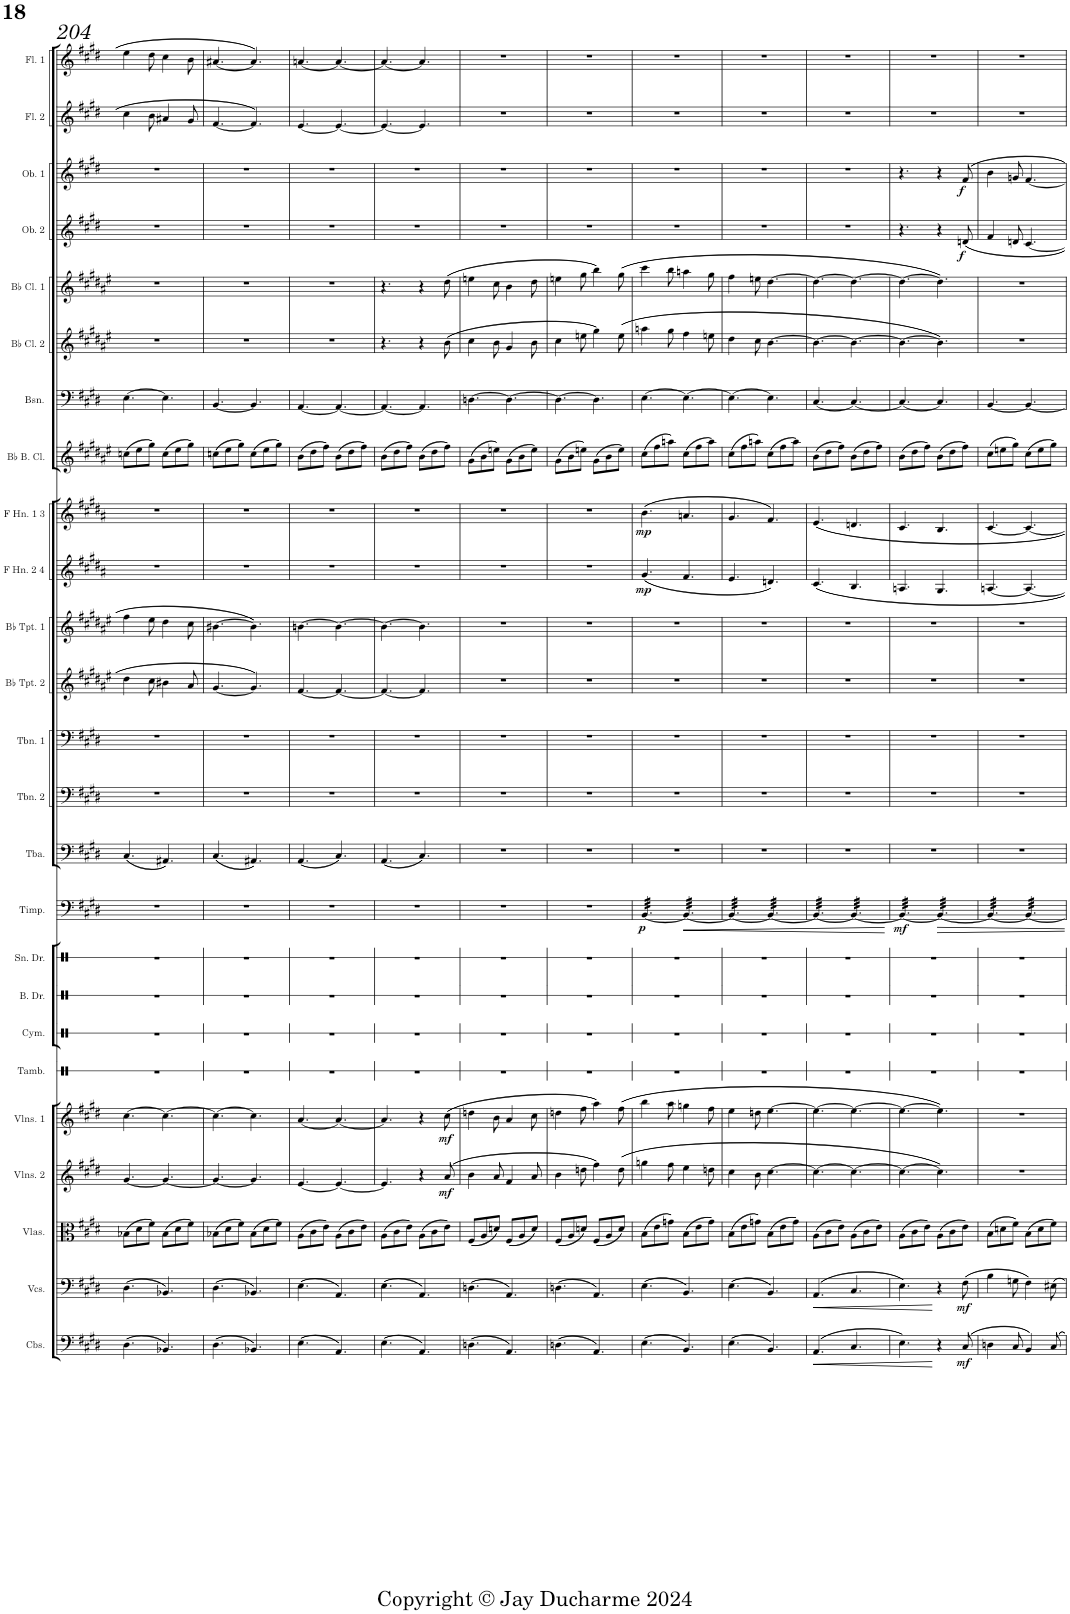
**kern	**dynam	**kern	**dynam	**kern	**kern	**dynam	**kern	**dynam	**kern	**kern	**kern	**kern	**kern	**dynam	**kern	**kern	**kern	**kern	**kern	**kern	**dynam	**kern	**dynam	**kern	**kern	**kern	**kern	**kern	**dynam	**kern	**dynam	**kern	**kern
*part25	*part25	*part24	*part24	*part23	*part22	*part22	*part21	*part21	*part20	*part19	*part18	*part17	*part16	*part16	*part15	*part14	*part13	*part12	*part11	*part10	*part10	*part9	*part9	*part8	*part7	*part6	*part5	*part4	*part4	*part3	*part3	*part2	*part1
*staff25	*staff25	*staff24	*staff24	*staff23	*staff22	*staff22	*staff21	*staff21	*staff20	*staff19	*staff18	*staff17	*staff16	*staff16	*staff15	*staff14	*staff13	*staff12	*staff11	*staff10	*staff10	*staff9	*staff9	*staff8	*staff7	*staff6	*staff5	*staff4	*staff4	*staff3	*staff3	*staff2	*staff1
*I"Contrabasses	*	*I"Violoncellos	*	*I"Violas	*I"Violins 2	*	*I"Violins 1	*	*I"Tambourine	*I"Cymbal	*I"Bass Drum	*I"Snare Drum	*I"Timpani	*	*I"Tuba	*I"Trombone 2	*I"Trombone 1	*I"Bb Trumpet 2	*I"Bb Trumpet 1	*I"F Horn 2 &amp; 4	*	*I"F Horn 1 &amp; 3	*	*I"Bb Bass Clarinet	*I"Bassoon	*I"Bb Clarinet 2	*I"Bb Clarinet 1	*I"Oboe 2	*	*I"Oboe 1	*	*I"Flute 2	*I"Flute 1
*I'Cbs.	*	*I'Vcs.	*	*I'Vlas.	*I'Vlns. 2	*	*I'Vlns. 1	*	*I'Tamb.	*I'Cym.	*I'B. Dr.	*I'Sn. Dr.	*I'Timp.	*	*I'Tba.	*I'Tbn. 2	*I'Tbn. 1	*I'Bb Tpt. 2	*I'Bb Tpt. 1	*I'F Hn. 2 4	*	*I'F Hn. 1 3	*	*I'Bb B. Cl.	*I'Bsn.	*I'Bb Cl. 2	*I'Bb Cl. 1	*I'Ob. 2	*	*I'Ob. 1	*	*I'Fl. 2	*I'Fl. 1
!!LO:PB:g=z
*clefF4	*	*clefF4	*	*clefC3	*clefG2	*	*clefG2	*	*clefX	*clefX	*clefX	*clefX	*clefF4	*	*clefF4	*clefF4	*clefF4	*clefG2	*clefG2	*clefG2	*	*clefG2	*	*clefG2	*clefF4	*clefG2	*clefG2	*clefG2	*	*clefG2	*	*clefG2	*clefG2
*Trd7c12	*	*	*	*	*	*	*	*	*	*	*	*	*	*	*	*	*	*Trd1c2	*Trd1c2	*Trd4c7	*	*Trd4c7	*	*Trd8c14	*	*Trd1c2	*Trd1c2	*	*	*	*	*	*
*k[f#c#g#d#]	*	*k[f#c#g#d#]	*	*k[f#c#g#d#]	*k[f#c#g#d#]	*	*k[f#c#g#d#]	*	*k[]	*k[]	*k[]	*k[]	*k[f#c#g#d#]	*	*k[f#c#g#d#]	*k[f#c#g#d#]	*k[f#c#g#d#]	*k[f#c#g#d#a#e#]	*k[f#c#g#d#a#e#]	*k[f#c#g#d#a#]	*	*k[f#c#g#d#a#]	*	*k[f#c#g#d#a#e#]	*k[f#c#g#d#]	*k[f#c#g#d#a#e#]	*k[f#c#g#d#a#e#]	*k[f#c#g#d#]	*	*k[f#c#g#d#]	*	*k[f#c#g#d#]	*k[f#c#g#d#]
*M6/8	*	*M6/8	*	*M6/8	*M6/8	*	*M6/8	*	*M6/8	*M6/8	*M6/8	*M6/8	*M6/8	*	*M6/8	*M6/8	*M6/8	*M6/8	*M6/8	*M6/8	*	*M6/8	*	*M6/8	*M6/8	*M6/8	*M6/8	*M6/8	*	*M6/8	*	*M6/8	*M6/8
=204	=204	=204	=204	=204	=204	=204	=204	=204	=204	=204	=204	=204	=204	=204	=204	=204	=204	=204	=204	=204	=204	=204	=204	=204	=204	=204	=204	=204	=204	=204	=204	=204	=204
(4.D#\	.	(4.D#\	.	(8B-X\L	[4.g#/	.	[4.cc#\	.	2.r	2.r	2.r	2.r	2.r	.	(4.C#/	2.r	2.r	4dd#\	4ff#\	2.r	.	2.r	.	(8ccn\L	[4.E\	2.r	2.r	2.r	.	2.r	.	4cc#\	4ee\
.	.	.	.	8d#\	.	.	.	.	.	.	.	.	.	.	.	.	.	.	.	.	.	.	.	8ee#\	.	.	.	.	.	.	.	.	.
.	.	.	.	8f#\J)	.	.	.	.	.	.	.	.	.	.	.	.	.	8cc#\	8ee#\	.	.	.	.	8gg#\J)	.	.	.	.	.	.	.	8b\	8dd#\
4.BB-X/)	.	4.BB-X/)	.	(8B-\L	4.g#/_	.	4.cc#\_	.	.	.	.	.	.	.	4.AA#X/)	.	.	4b#X\	4dd#\	.	.	.	.	(8cc\L	4.E\]	.	.	.	.	.	.	4a#X/	4cc#\
.	.	.	.	8d#\	.	.	.	.	.	.	.	.	.	.	.	.	.	.	.	.	.	.	.	8ee#\	.	.	.	.	.	.	.	.	.
.	.	.	.	8f#\J)	.	.	.	.	.	.	.	.	.	.	.	.	.	8a#/	8cc#\	.	.	.	.	8gg#\J)	.	.	.	.	.	.	.	8g#/	8b\
=205	=205	=205	=205	=205	=205	=205	=205	=205	=205	=205	=205	=205	=205	=205	=205	=205	=205	=205	=205	=205	=205	=205	=205	=205	=205	=205	=205	=205	=205	=205	=205	=205	=205
(4.D#\	.	(4.D#\	.	(8B-X\L	4.g#/_	.	4.cc#\_	.	2.r	2.r	2.r	2.r	2.r	.	(4.C#/	2.r	2.r	[4.g#/	[4.b#X\	2.r	.	2.r	.	(8ccn\L	[4.BB/	2.r	2.r	2.r	.	2.r	.	[4.f#/	[4.a#X/
.	.	.	.	8d#\	.	.	.	.	.	.	.	.	.	.	.	.	.	.	.	.	.	.	.	8ee#\	.	.	.	.	.	.	.	.	.
.	.	.	.	8f#\J)	.	.	.	.	.	.	.	.	.	.	.	.	.	.	.	.	.	.	.	8gg#\J)	.	.	.	.	.	.	.	.	.
4.BB-X/)	.	4.BB-X/)	.	(8B-\L	4.g#/]	.	4.cc#\]	.	.	.	.	.	.	.	4.AA#X/)	.	.	4.g#/]	4.b#\]	.	.	.	.	(8cc\L	4.BB/]	.	.	.	.	.	.	4.f#/]	4.a#/]
.	.	.	.	8d#\	.	.	.	.	.	.	.	.	.	.	.	.	.	.	.	.	.	.	.	8ee#\	.	.	.	.	.	.	.	.	.
.	.	.	.	8f#\J)	.	.	.	.	.	.	.	.	.	.	.	.	.	.	.	.	.	.	.	8gg#\J)	.	.	.	.	.	.	.	.	.
=206	=206	=206	=206	=206	=206	=206	=206	=206	=206	=206	=206	=206	=206	=206	=206	=206	=206	=206	=206	=206	=206	=206	=206	=206	=206	=206	=206	=206	=206	=206	=206	=206	=206
(4.E\	.	(4.E\	.	(8A\L	[4.e/	.	[4.a/	.	2.r	2.r	2.r	2.r	2.r	.	(4.AA/	2.r	2.r	[4.f#/	[4.bn\	2.r	.	2.r	.	(8b\L	[4.AA/	2.r	2.r	2.r	.	2.r	.	[4.e/	[4.an/
.	.	.	.	8c#\	.	.	.	.	.	.	.	.	.	.	.	.	.	.	.	.	.	.	.	8dd#\	.	.	.	.	.	.	.	.	.
.	.	.	.	8e\J)	.	.	.	.	.	.	.	.	.	.	.	.	.	.	.	.	.	.	.	8ff#\J)	.	.	.	.	.	.	.	.	.
4.AA/)	.	4.AA/)	.	(8A\L	4.e/_	.	4.a/_	.	.	.	.	.	.	.	4.C#/)	.	.	4.f#/_	4.b\_	.	.	.	.	(8b\L	4.AA/_	.	.	.	.	.	.	4.e/_	4.a/_
.	.	.	.	8c#\	.	.	.	.	.	.	.	.	.	.	.	.	.	.	.	.	.	.	.	8dd#\	.	.	.	.	.	.	.	.	.
.	.	.	.	8e\J)	.	.	.	.	.	.	.	.	.	.	.	.	.	.	.	.	.	.	.	8ff#\J)	.	.	.	.	.	.	.	.	.
=207	=207	=207	=207	=207	=207	=207	=207	=207	=207	=207	=207	=207	=207	=207	=207	=207	=207	=207	=207	=207	=207	=207	=207	=207	=207	=207	=207	=207	=207	=207	=207	=207	=207
(4.E\	.	(4.E\	.	(8A\L	4.e/]	.	4.a/]	.	2.r	2.r	2.r	2.r	2.r	.	(4.AA/	2.r	2.r	4.f#/_	4.b\_	2.r	.	2.r	.	(8b\L	4.AA/_	4.r	4.r	2.r	.	2.r	.	4.e/_	4.a/_
.	.	.	.	8c#\	.	.	.	.	.	.	.	.	.	.	.	.	.	.	.	.	.	.	.	8dd#\	.	.	.	.	.	.	.	.	.
.	.	.	.	8e\J)	.	.	.	.	.	.	.	.	.	.	.	.	.	.	.	.	.	.	.	8ff#\J)	.	.	.	.	.	.	.	.	.
4.AA/)	.	4.AA/)	.	(8A\L	4r	.	4r	.	.	.	.	.	.	.	4.C#/)	.	.	4.f#/]	4.b\]	.	.	.	.	(8b\L	4.AA/]	4r	4r	.	.	.	.	4.e/]	4.a/]
.	.	.	.	8c#\	.	.	.	.	.	.	.	.	.	.	.	.	.	.	.	.	.	.	.	8dd#\	.	.	.	.	.	.	.	.	.
!	!	!	!	!	!	!LO:DY:b	!	!LO:DY:b	!	!	!	!	!	!	!	!	!	!	!	!	!	!	!	!	!	!	!	!	!	!	!	!	!
.	.	.	.	8e\J)	(8a/	mf	(8cc#\	mf	.	.	.	.	.	.	.	.	.	.	.	.	.	.	.	8ff#\J)	.	(8b\	(8dd#\	.	.	.	.	.	.
=208	=208	=208	=208	=208	=208	=208	=208	=208	=208	=208	=208	=208	=208	=208	=208	=208	=208	=208	=208	=208	=208	=208	=208	=208	=208	=208	=208	=208	=208	=208	=208	=208	=208
(4.Dn\	.	(4.Dn\	.	(8F#/L	4b\	.	4ddn\	.	2.r	2.r	2.r	2.r	2.r	.	2.r	2.r	2.r	2.r	2.r	2.r	.	2.r	.	(8g#\L	[4.Dn\	4cc#\	4een\	2.r	.	2.r	.	2.r	2.r
.	.	.	.	8A/	.	.	.	.	.	.	.	.	.	.	.	.	.	.	.	.	.	.	.	8b\	.	.	.	.	.	.	.	.	.
.	.	.	.	8dn/J)	8a/	.	8b\	.	.	.	.	.	.	.	.	.	.	.	.	.	.	.	.	8een\J)	.	8b\	8cc#\	.	.	.	.	.	.
4.AA/)	.	4.AA/)	.	(8F#/L	4f#/	.	4a/	.	.	.	.	.	.	.	.	.	.	.	.	.	.	.	.	(8g#\L	4.D\_	4g#/	4b\	.	.	.	.	.	.
.	.	.	.	8A/	.	.	.	.	.	.	.	.	.	.	.	.	.	.	.	.	.	.	.	8b\	.	.	.	.	.	.	.	.	.
.	.	.	.	8d/J)	8a/	.	8cc#\	.	.	.	.	.	.	.	.	.	.	.	.	.	.	.	.	8ee\J)	.	8b\	8dd#\	.	.	.	.	.	.
=209	=209	=209	=209	=209	=209	=209	=209	=209	=209	=209	=209	=209	=209	=209	=209	=209	=209	=209	=209	=209	=209	=209	=209	=209	=209	=209	=209	=209	=209	=209	=209	=209	=209
(4.Dn\	.	(4.Dn\	.	(8F#/L	4b\	.	4ddn\	.	2.r	2.r	2.r	2.r	2.r	.	2.r	2.r	2.r	2.r	2.r	2.r	.	2.r	.	(8g#\L	4.D\_	4cc#\	4een\	2.r	.	2.r	.	2.r	2.r
.	.	.	.	8A/	.	.	.	.	.	.	.	.	.	.	.	.	.	.	.	.	.	.	.	8b\	.	.	.	.	.	.	.	.	.
.	.	.	.	8dn/J)	8ddn\	.	8ff#\	.	.	.	.	.	.	.	.	.	.	.	.	.	.	.	.	8een\J)	.	8een\	8gg#\	.	.	.	.	.	.
4.AA/)	.	4.AA/)	.	(8F#/L	4ff#\)	.	4aa\)	.	.	.	.	.	.	.	.	.	.	.	.	.	.	.	.	(8g#\L	4.D\]	4gg#\)	4bb\)	.	.	.	.	.	.
.	.	.	.	8A/	.	.	.	.	.	.	.	.	.	.	.	.	.	.	.	.	.	.	.	8b\	.	.	.	.	.	.	.	.	.
.	.	.	.	8d/J)	(8dd\	.	(8ff#\	.	.	.	.	.	.	.	.	.	.	.	.	.	.	.	.	8ee\J)	.	(8ee\	(8gg#\	.	.	.	.	.	.
=210	=210	=210	=210	=210	=210	=210	=210	=210	=210	=210	=210	=210	=210	=210	=210	=210	=210	=210	=210	=210	=210	=210	=210	=210	=210	=210	=210	=210	=210	=210	=210	=210	=210
!	!	!	!	!	!	!	!	!	!	!	!	!	!	!LO:DY:b	!	!	!	!	!	!	!LO:DY:b	!	!LO:DY:b	!	!	!	!	!	!	!	!	!	!
*	*	*	*	*	*	*	*	*	*	*	*	*	*tremolo	*	*	*	*	*	*	*	*	*	*	*	*	*	*	*	*	*	*	*	*
(4.E\	.	(4.E\	.	(8B\L	4ggn\	.	4bb\	.	2.r	2.r	2.r	2.r	[32BB/LLL	p	2.r	2.r	2.r	2.r	2.r	(4.g#/	mp	(4.b\	mp	(8cc#\L	[4.E\	4aan\	4ccc#\	2.r	.	2.r	.	2.r	2.r
.	.	.	.	.	.	.	.	.	.	.	.	.	32BB/	.	.	.	.	.	.	.	.	.	.	.	.	.	.	.	.	.	.	.	.
.	.	.	.	.	.	.	.	.	.	.	.	.	32BB/	.	.	.	.	.	.	.	.	.	.	.	.	.	.	.	.	.	.	.	.
.	.	.	.	.	.	.	.	.	.	.	.	.	32BB/	.	.	.	.	.	.	.	.	.	.	.	.	.	.	.	.	.	.	.	.
.	.	.	.	8e\	.	.	.	.	.	.	.	.	32BB/	.	.	.	.	.	.	.	.	.	.	8ff#\	.	.	.	.	.	.	.	.	.
.	.	.	.	.	.	.	.	.	.	.	.	.	32BB/	.	.	.	.	.	.	.	.	.	.	.	.	.	.	.	.	.	.	.	.
.	.	.	.	.	.	.	.	.	.	.	.	.	32BB/	.	.	.	.	.	.	.	.	.	.	.	.	.	.	.	.	.	.	.	.
.	.	.	.	.	.	.	.	.	.	.	.	.	32BB/	.	.	.	.	.	.	.	.	.	.	.	.	.	.	.	.	.	.	.	.
.	.	.	.	8gn\J)	8ff#\	.	8aa\	.	.	.	.	.	32BB/	.	.	.	.	.	.	.	.	.	.	8aan\J)	.	8gg#\	8bb\	.	.	.	.	.	.
.	.	.	.	.	.	.	.	.	.	.	.	.	32BB/	.	.	.	.	.	.	.	.	.	.	.	.	.	.	.	.	.	.	.	.
.	.	.	.	.	.	.	.	.	.	.	.	.	32BB/	.	.	.	.	.	.	.	.	.	.	.	.	.	.	.	.	.	.	.	.
.	.	.	.	.	.	.	.	.	.	.	.	.	32BB/JJJ	.	.	.	.	.	.	.	.	.	.	.	.	.	.	.	.	.	.	.	.
!	!	!	!	!	!	!	!	!	!	!	!	!	!	!LO:HP:b	!	!	!	!	!	!	!	!	!	!	!	!	!	!	!	!	!	!	!
4.BB/)	.	4.BB/)	.	(8B\L	4ee\	.	4ggn\	.	.	.	.	.	32BB/LLL	<	.	.	.	.	.	4.f#/	.	4.an/	.	(8cc#\L	4.E\_	4ff#\	4aan\	.	.	.	.	.	.
.	.	.	.	.	.	.	.	.	.	.	.	.	32BB/	.	.	.	.	.	.	.	.	.	.	.	.	.	.	.	.	.	.	.	.
.	.	.	.	.	.	.	.	.	.	.	.	.	32BB/	.	.	.	.	.	.	.	.	.	.	.	.	.	.	.	.	.	.	.	.
.	.	.	.	.	.	.	.	.	.	.	.	.	32BB/	.	.	.	.	.	.	.	.	.	.	.	.	.	.	.	.	.	.	.	.
.	.	.	.	8e\	.	.	.	.	.	.	.	.	32BB/	.	.	.	.	.	.	.	.	.	.	8ff#\	.	.	.	.	.	.	.	.	.
.	.	.	.	.	.	.	.	.	.	.	.	.	32BB/	.	.	.	.	.	.	.	.	.	.	.	.	.	.	.	.	.	.	.	.
.	.	.	.	.	.	.	.	.	.	.	.	.	32BB/	.	.	.	.	.	.	.	.	.	.	.	.	.	.	.	.	.	.	.	.
.	.	.	.	.	.	.	.	.	.	.	.	.	32BB/	.	.	.	.	.	.	.	.	.	.	.	.	.	.	.	.	.	.	.	.
.	.	.	.	8g\J)	8ddn\	.	8ff#\	.	.	.	.	.	32BB/	.	.	.	.	.	.	.	.	.	.	8aa\J)	.	8een\	8gg#\	.	.	.	.	.	.
.	.	.	.	.	.	.	.	.	.	.	.	.	32BB/	.	.	.	.	.	.	.	.	.	.	.	.	.	.	.	.	.	.	.	.
.	.	.	.	.	.	.	.	.	.	.	.	.	32BB/	.	.	.	.	.	.	.	.	.	.	.	.	.	.	.	.	.	.	.	.
.	.	.	.	.	.	.	.	.	.	.	.	.	32BB/JJJ	.	.	.	.	.	.	.	.	.	.	.	.	.	.	.	.	.	.	.	.
=211	=211	=211	=211	=211	=211	=211	=211	=211	=211	=211	=211	=211	=211	=211	=211	=211	=211	=211	=211	=211	=211	=211	=211	=211	=211	=211	=211	=211	=211	=211	=211	=211	=211
(4.E\	.	(4.E\	.	(8B\L	4cc#\	.	4ee\	.	2.r	2.r	2.r	2.r	32BB/LLL	.	2.r	2.r	2.r	2.r	2.r	4.e/	.	4.g#/	.	(8cc#\L	4.E\_	4dd#\	4ff#\	2.r	.	2.r	.	2.r	2.r
.	.	.	.	.	.	.	.	.	.	.	.	.	32BB/	.	.	.	.	.	.	.	.	.	.	.	.	.	.	.	.	.	.	.	.
.	.	.	.	.	.	.	.	.	.	.	.	.	32BB/	.	.	.	.	.	.	.	.	.	.	.	.	.	.	.	.	.	.	.	.
.	.	.	.	.	.	.	.	.	.	.	.	.	32BB/	.	.	.	.	.	.	.	.	.	.	.	.	.	.	.	.	.	.	.	.
.	.	.	.	8e\	.	.	.	.	.	.	.	.	32BB/	.	.	.	.	.	.	.	.	.	.	8ff#\	.	.	.	.	.	.	.	.	.
.	.	.	.	.	.	.	.	.	.	.	.	.	32BB/	.	.	.	.	.	.	.	.	.	.	.	.	.	.	.	.	.	.	.	.
.	.	.	.	.	.	.	.	.	.	.	.	.	32BB/	.	.	.	.	.	.	.	.	.	.	.	.	.	.	.	.	.	.	.	.
.	.	.	.	.	.	.	.	.	.	.	.	.	32BB/	.	.	.	.	.	.	.	.	.	.	.	.	.	.	.	.	.	.	.	.
.	.	.	.	8gn\J)	8b\	.	8ddn\	.	.	.	.	.	32BB/	.	.	.	.	.	.	.	.	.	.	8aan\J)	.	8cc#\	8een\	.	.	.	.	.	.
.	.	.	.	.	.	.	.	.	.	.	.	.	32BB/	.	.	.	.	.	.	.	.	.	.	.	.	.	.	.	.	.	.	.	.
.	.	.	.	.	.	.	.	.	.	.	.	.	32BB/	.	.	.	.	.	.	.	.	.	.	.	.	.	.	.	.	.	.	.	.
.	.	.	.	.	.	.	.	.	.	.	.	.	32BB/JJJ	.	.	.	.	.	.	.	.	.	.	.	.	.	.	.	.	.	.	.	.
4.BB/)	.	4.BB/)	.	(8B\L	[4.cc#\	.	[4.ee\	.	.	.	.	.	32BB/LLL	.	.	.	.	.	.	4.dn/)	.	4.f#/)	.	(8cc#\L	4.E\]	[4.b\	[4.dd#\	.	.	.	.	.	.
.	.	.	.	.	.	.	.	.	.	.	.	.	32BB/	.	.	.	.	.	.	.	.	.	.	.	.	.	.	.	.	.	.	.	.
.	.	.	.	.	.	.	.	.	.	.	.	.	32BB/	.	.	.	.	.	.	.	.	.	.	.	.	.	.	.	.	.	.	.	.
.	.	.	.	.	.	.	.	.	.	.	.	.	32BB/	.	.	.	.	.	.	.	.	.	.	.	.	.	.	.	.	.	.	.	.
.	.	.	.	8e\	.	.	.	.	.	.	.	.	32BB/	.	.	.	.	.	.	.	.	.	.	8ff#\	.	.	.	.	.	.	.	.	.
.	.	.	.	.	.	.	.	.	.	.	.	.	32BB/	.	.	.	.	.	.	.	.	.	.	.	.	.	.	.	.	.	.	.	.
.	.	.	.	.	.	.	.	.	.	.	.	.	32BB/	.	.	.	.	.	.	.	.	.	.	.	.	.	.	.	.	.	.	.	.
.	.	.	.	.	.	.	.	.	.	.	.	.	32BB/	.	.	.	.	.	.	.	.	.	.	.	.	.	.	.	.	.	.	.	.
.	.	.	.	8g\J)	.	.	.	.	.	.	.	.	32BB/	.	.	.	.	.	.	.	.	.	.	8aa\J)	.	.	.	.	.	.	.	.	.
.	.	.	.	.	.	.	.	.	.	.	.	.	32BB/	.	.	.	.	.	.	.	.	.	.	.	.	.	.	.	.	.	.	.	.
.	.	.	.	.	.	.	.	.	.	.	.	.	32BB/	.	.	.	.	.	.	.	.	.	.	.	.	.	.	.	.	.	.	.	.
.	.	.	.	.	.	.	.	.	.	.	.	.	32BB/JJJ	.	.	.	.	.	.	.	.	.	.	.	.	.	.	.	.	.	.	.	.
=212	=212	=212	=212	=212	=212	=212	=212	=212	=212	=212	=212	=212	=212	=212	=212	=212	=212	=212	=212	=212	=212	=212	=212	=212	=212	=212	=212	=212	=212	=212	=212	=212	=212
!	!LO:HP:b	!	!LO:HP:b	!	!	!	!	!	!	!	!	!	!	!	!	!	!	!	!	!	!	!	!	!	!	!	!	!	!	!	!	!	!
(4.AA/	<	(4.AA/	<	(8A\L	4.cc#\_	.	4.ee\_	.	2.r	2.r	2.r	2.r	32BB/LLL	.	2.r	2.r	2.r	2.r	2.r	4.c#/	.	4.e/	.	(8b\L	[4.C#/	4.b\_	4.dd#\_	2.r	.	2.r	.	2.r	2.r
.	.	.	.	.	.	.	.	.	.	.	.	.	32BB/	.	.	.	.	.	.	.	.	.	.	.	.	.	.	.	.	.	.	.	.
.	.	.	.	.	.	.	.	.	.	.	.	.	32BB/	.	.	.	.	.	.	.	.	.	.	.	.	.	.	.	.	.	.	.	.
.	.	.	.	.	.	.	.	.	.	.	.	.	32BB/	.	.	.	.	.	.	.	.	.	.	.	.	.	.	.	.	.	.	.	.
.	.	.	.	8c#\	.	.	.	.	.	.	.	.	32BB/	.	.	.	.	.	.	.	.	.	.	8dd#\	.	.	.	.	.	.	.	.	.
.	.	.	.	.	.	.	.	.	.	.	.	.	32BB/	.	.	.	.	.	.	.	.	.	.	.	.	.	.	.	.	.	.	.	.
.	.	.	.	.	.	.	.	.	.	.	.	.	32BB/	.	.	.	.	.	.	.	.	.	.	.	.	.	.	.	.	.	.	.	.
.	.	.	.	.	.	.	.	.	.	.	.	.	32BB/	.	.	.	.	.	.	.	.	.	.	.	.	.	.	.	.	.	.	.	.
.	.	.	.	8e\J)	.	.	.	.	.	.	.	.	32BB/	.	.	.	.	.	.	.	.	.	.	8ff#\J)	.	.	.	.	.	.	.	.	.
.	.	.	.	.	.	.	.	.	.	.	.	.	32BB/	.	.	.	.	.	.	.	.	.	.	.	.	.	.	.	.	.	.	.	.
.	.	.	.	.	.	.	.	.	.	.	.	.	32BB/	.	.	.	.	.	.	.	.	.	.	.	.	.	.	.	.	.	.	.	.
.	.	.	.	.	.	.	.	.	.	.	.	.	32BB/JJJ	.	.	.	.	.	.	.	.	.	.	.	.	.	.	.	.	.	.	.	.
4.C#/	.	4.C#/	.	(8A\L	4.cc#\_	.	4.ee\_	.	.	.	.	.	32BB/LLL	.	.	.	.	.	.	4.B/	.	4.dn/	.	(8b\L	4.C#/_	4.b\_	4.dd#\_	.	.	.	.	.	.
.	.	.	.	.	.	.	.	.	.	.	.	.	32BB/	.	.	.	.	.	.	.	.	.	.	.	.	.	.	.	.	.	.	.	.
.	.	.	.	.	.	.	.	.	.	.	.	.	32BB/	.	.	.	.	.	.	.	.	.	.	.	.	.	.	.	.	.	.	.	.
.	.	.	.	.	.	.	.	.	.	.	.	.	32BB/	.	.	.	.	.	.	.	.	.	.	.	.	.	.	.	.	.	.	.	.
.	.	.	.	8c#\	.	.	.	.	.	.	.	.	32BB/	.	.	.	.	.	.	.	.	.	.	8dd#\	.	.	.	.	.	.	.	.	.
.	.	.	.	.	.	.	.	.	.	.	.	.	32BB/	.	.	.	.	.	.	.	.	.	.	.	.	.	.	.	.	.	.	.	.
.	.	.	.	.	.	.	.	.	.	.	.	.	32BB/	.	.	.	.	.	.	.	.	.	.	.	.	.	.	.	.	.	.	.	.
.	.	.	.	.	.	.	.	.	.	.	.	.	32BB/	.	.	.	.	.	.	.	.	.	.	.	.	.	.	.	.	.	.	.	.
.	.	.	.	8e\J)	.	.	.	.	.	.	.	.	32BB/	.	.	.	.	.	.	.	.	.	.	8ff#\J)	.	.	.	.	.	.	.	.	.
.	.	.	.	.	.	.	.	.	.	.	.	.	32BB/	.	.	.	.	.	.	.	.	.	.	.	.	.	.	.	.	.	.	.	.
.	.	.	.	.	.	.	.	.	.	.	.	.	32BB/	.	.	.	.	.	.	.	.	.	.	.	.	.	.	.	.	.	.	.	.
.	.	.	.	.	.	.	.	.	.	.	.	.	32BB/JJJ	.	.	.	.	.	.	.	.	.	.	.	.	.	.	.	.	.	.	.	.
.	.	.	.	.	.	.	.	.	.	.	.	.	.	[	.	.	.	.	.	.	.	.	.	.	.	.	.	.	.	.	.	.	.
=213	=213	=213	=213	=213	=213	=213	=213	=213	=213	=213	=213	=213	=213	=213	=213	=213	=213	=213	=213	=213	=213	=213	=213	=213	=213	=213	=213	=213	=213	=213	=213	=213	=213
!	!	!	!	!	!	!	!	!	!	!	!	!	!	!LO:DY:b	!	!	!	!	!	!	!	!	!	!	!	!	!	!	!	!	!	!	!
4.E\)	.	4.E\)	.	(8A\L	4.cc#\_	.	4.ee\_	.	2.r	2.r	2.r	2.r	32BB/LLL	mf	2.r	2.r	2.r	2.r	2.r	4.An/	.	4.c#/	.	(8b\L	4.C#/_	4.b\_	4.dd#\_	4.r	.	4.r	.	2.r	2.r
.	.	.	.	.	.	.	.	.	.	.	.	.	32BB/	.	.	.	.	.	.	.	.	.	.	.	.	.	.	.	.	.	.	.	.
.	.	.	.	.	.	.	.	.	.	.	.	.	32BB/	.	.	.	.	.	.	.	.	.	.	.	.	.	.	.	.	.	.	.	.
.	.	.	.	.	.	.	.	.	.	.	.	.	32BB/	.	.	.	.	.	.	.	.	.	.	.	.	.	.	.	.	.	.	.	.
.	.	.	.	8c#\	.	.	.	.	.	.	.	.	32BB/	.	.	.	.	.	.	.	.	.	.	8dd#\	.	.	.	.	.	.	.	.	.
.	.	.	.	.	.	.	.	.	.	.	.	.	32BB/	.	.	.	.	.	.	.	.	.	.	.	.	.	.	.	.	.	.	.	.
.	.	.	.	.	.	.	.	.	.	.	.	.	32BB/	.	.	.	.	.	.	.	.	.	.	.	.	.	.	.	.	.	.	.	.
.	.	.	.	.	.	.	.	.	.	.	.	.	32BB/	.	.	.	.	.	.	.	.	.	.	.	.	.	.	.	.	.	.	.	.
.	.	.	.	8e\J)	.	.	.	.	.	.	.	.	32BB/	.	.	.	.	.	.	.	.	.	.	8ff#\J)	.	.	.	.	.	.	.	.	.
.	.	.	.	.	.	.	.	.	.	.	.	.	32BB/	.	.	.	.	.	.	.	.	.	.	.	.	.	.	.	.	.	.	.	.
.	.	.	.	.	.	.	.	.	.	.	.	.	32BB/	.	.	.	.	.	.	.	.	.	.	.	.	.	.	.	.	.	.	.	.
.	.	.	.	.	.	.	.	.	.	.	.	.	32BB/JJJ	.	.	.	.	.	.	.	.	.	.	.	.	.	.	.	.	.	.	.	.
4r	[	4r	[	(8A\L	4.cc#\])	.	4.ee\])	.	.	.	.	.	32BB/LLL	.	.	.	.	.	.	4.G#/	.	4.B/	.	(8b\L	4.C#/]	4.b\])	4.dd#\])	4r	.	4r	.	.	.
.	.	.	.	.	.	.	.	.	.	.	.	.	32BB/	.	.	.	.	.	.	.	.	.	.	.	.	.	.	.	.	.	.	.	.
.	.	.	.	.	.	.	.	.	.	.	.	.	32BB/	.	.	.	.	.	.	.	.	.	.	.	.	.	.	.	.	.	.	.	.
.	.	.	.	.	.	.	.	.	.	.	.	.	32BB/	.	.	.	.	.	.	.	.	.	.	.	.	.	.	.	.	.	.	.	.
.	.	.	.	8c#\	.	.	.	.	.	.	.	.	32BB/	.	.	.	.	.	.	.	.	.	.	8dd#\	.	.	.	.	.	.	.	.	.
.	.	.	.	.	.	.	.	.	.	.	.	.	32BB/	.	.	.	.	.	.	.	.	.	.	.	.	.	.	.	.	.	.	.	.
.	.	.	.	.	.	.	.	.	.	.	.	.	32BB/	.	.	.	.	.	.	.	.	.	.	.	.	.	.	.	.	.	.	.	.
.	.	.	.	.	.	.	.	.	.	.	.	.	32BB/	.	.	.	.	.	.	.	.	.	.	.	.	.	.	.	.	.	.	.	.
!	!LO:DY:b	!	!LO:DY:b	!	!	!	!	!	!	!	!	!	!	!	!	!	!	!	!	!	!	!	!	!	!	!	!	!	!LO:DY:b	!	!LO:DY:b	!	!
(8C#/	mf	(8F#\	mf	8e\J)	.	.	.	.	.	.	.	.	32BB/	.	.	.	.	.	.	.	.	.	.	8ff#\J)	.	.	.	8dn/	f	8f#/	f	.	.
.	.	.	.	.	.	.	.	.	.	.	.	.	32BB/	.	.	.	.	.	.	.	.	.	.	.	.	.	.	.	.	.	.	.	.
.	.	.	.	.	.	.	.	.	.	.	.	.	32BB/	.	.	.	.	.	.	.	.	.	.	.	.	.	.	.	.	.	.	.	.
.	.	.	.	.	.	.	.	.	.	.	.	.	32BB/JJJ	.	.	.	.	.	.	.	.	.	.	.	.	.	.	.	.	.	.	.	.
=214	=214	=214	=214	=214	=214	=214	=214	=214	=214	=214	=214	=214	=214	=214	=214	=214	=214	=214	=214	=214	=214	=214	=214	=214	=214	=214	=214	=214	=214	=214	=214	=214	=214
4Dn\	.	4B\	.	(8B\L	2.r	.	2.r	.	2.r	2.r	2.r	2.r	32BB/LLL	.	2.r	2.r	2.r	2.r	2.r	[4.An/	.	[4.c#/	.	(8cc#\L	[4.BB/	2.r	2.r	4f#/	.	4b\	.	2.r	2.r
.	.	.	.	.	.	.	.	.	.	.	.	.	32BB/	.	.	.	.	.	.	.	.	.	.	.	.	.	.	.	.	.	.	.	.
.	.	.	.	.	.	.	.	.	.	.	.	.	32BB/	.	.	.	.	.	.	.	.	.	.	.	.	.	.	.	.	.	.	.	.
.	.	.	.	.	.	.	.	.	.	.	.	.	32BB/	.	.	.	.	.	.	.	.	.	.	.	.	.	.	.	.	.	.	.	.
.	.	.	.	8dn\	.	.	.	.	.	.	.	.	32BB/	.	.	.	.	.	.	.	.	.	.	8een\	.	.	.	.	.	.	.	.	.
.	.	.	.	.	.	.	.	.	.	.	.	.	32BB/	.	.	.	.	.	.	.	.	.	.	.	.	.	.	.	.	.	.	.	.
.	.	.	.	.	.	.	.	.	.	.	.	.	32BB/	.	.	.	.	.	.	.	.	.	.	.	.	.	.	.	.	.	.	.	.
.	.	.	.	.	.	.	.	.	.	.	.	.	32BB/	.	.	.	.	.	.	.	.	.	.	.	.	.	.	.	.	.	.	.	.
8C#/	.	8Gn\	.	8f#\J)	.	.	.	.	.	.	.	.	32BB/	.	.	.	.	.	.	.	.	.	.	8gg#\J)	.	.	.	8dn/	.	8gn/	.	.	.
.	.	.	.	.	.	.	.	.	.	.	.	.	32BB/	.	.	.	.	.	.	.	.	.	.	.	.	.	.	.	.	.	.	.	.
.	.	.	.	.	.	.	.	.	.	.	.	.	32BB/	.	.	.	.	.	.	.	.	.	.	.	.	.	.	.	.	.	.	.	.
.	.	.	.	.	.	.	.	.	.	.	.	.	32BB/JJJ	.	.	.	.	.	.	.	.	.	.	.	.	.	.	.	.	.	.	.	.
4BB/)	.	4F#\)	.	(8B\L	.	.	.	.	.	.	.	.	32BB/LLL	.	.	.	.	.	.	4.A/_	.	4.c#/_	.	(8cc#\L	4.BB/_	.	.	[4.c#/	.	[4.f#/	.	.	.
.	.	.	.	.	.	.	.	.	.	.	.	.	32BB/	.	.	.	.	.	.	.	.	.	.	.	.	.	.	.	.	.	.	.	.
.	.	.	.	.	.	.	.	.	.	.	.	.	32BB/	.	.	.	.	.	.	.	.	.	.	.	.	.	.	.	.	.	.	.	.
.	.	.	.	.	.	.	.	.	.	.	.	.	32BB/	.	.	.	.	.	.	.	.	.	.	.	.	.	.	.	.	.	.	.	.
.	.	.	.	8d\	.	.	.	.	.	.	.	.	32BB/	.	.	.	.	.	.	.	.	.	.	8ee\	.	.	.	.	.	.	.	.	.
.	.	.	.	.	.	.	.	.	.	.	.	.	32BB/	.	.	.	.	.	.	.	.	.	.	.	.	.	.	.	.	.	.	.	.
.	.	.	.	.	.	.	.	.	.	.	.	.	32BB/	.	.	.	.	.	.	.	.	.	.	.	.	.	.	.	.	.	.	.	.
.	.	.	.	.	.	.	.	.	.	.	.	.	32BB/	.	.	.	.	.	.	.	.	.	.	.	.	.	.	.	.	.	.	.	.
8C#/	.	8E#X\	.	8f#\J)	.	.	.	.	.	.	.	.	32BB/	.	.	.	.	.	.	.	.	.	.	8gg#\J)	.	.	.	.	.	.	.	.	.
.	.	.	.	.	.	.	.	.	.	.	.	.	32BB/	.	.	.	.	.	.	.	.	.	.	.	.	.	.	.	.	.	.	.	.
.	.	.	.	.	.	.	.	.	.	.	.	.	32BB/	.	.	.	.	.	.	.	.	.	.	.	.	.	.	.	.	.	.	.	.
.	.	.	.	.	.	.	.	.	.	.	.	.	32BB/JJJ	.	.	.	.	.	.	.	.	.	.	.	.	.	.	.	.	.	.	.	.
*	*	*	*	*	*	*	*	*	*	*	*	*	*Xtremolo	*	*	*	*	*	*	*	*	*	*	*	*	*	*	*	*	*	*	*	*
=	=	=	=	=	=	=	=	=	=	=	=	=	=	=	=	=	=	=	=	=	=	=	=	=	=	=	=	=	=	=	=	=	=
*-	*-	*-	*-	*-	*-	*-	*-	*-	*-	*-	*-	*-	*-	*-	*-	*-	*-	*-	*-	*-	*-	*-	*-	*-	*-	*-	*-	*-	*-	*-	*-	*-	*-
